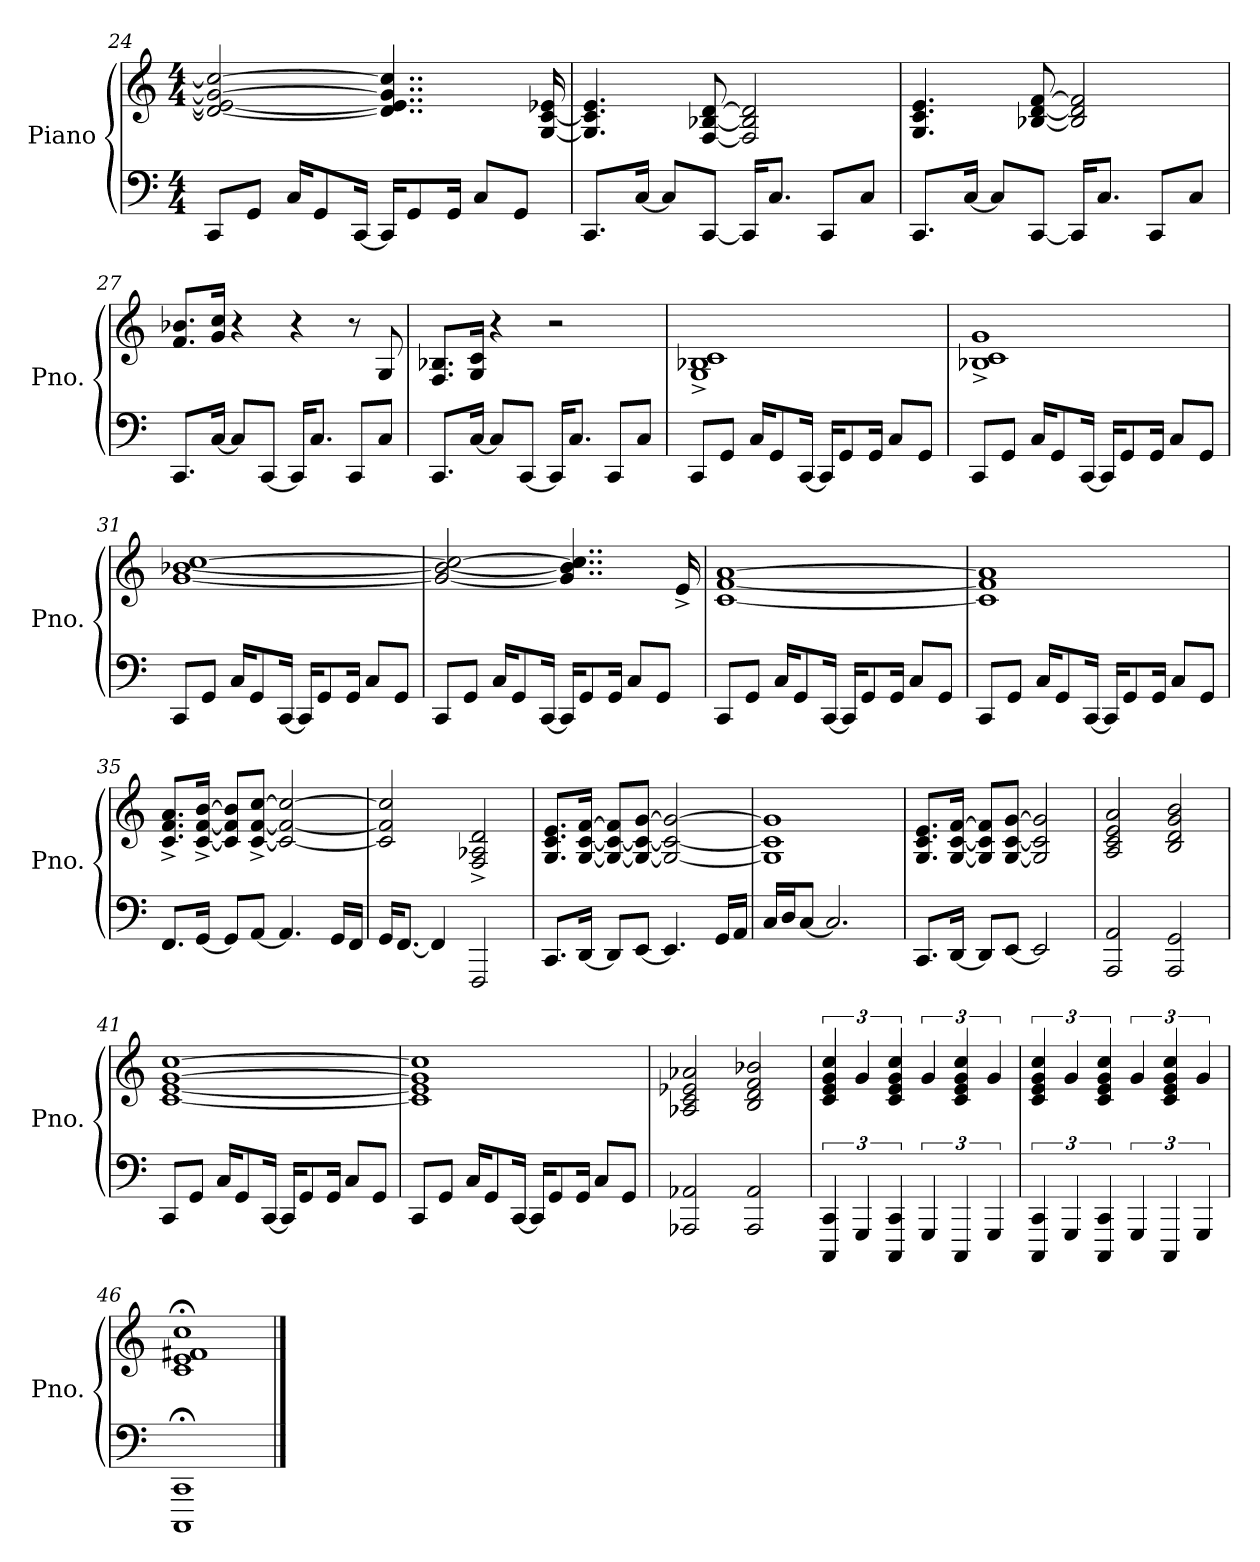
**kern	**kern
*part1	*part1
*staff2	*staff1
*I"Piano	*
*I'Pno.	*
*clefF4	*clefG2
*k[]	*k[]
*M4/4	*M4/4
=24	=24
8CC/L	2d/_ 2e-/_ 2g/_ 2cc/_
8GG/J	.
16C/KL	.
8GG/	.
[16CC/Jk	.
16CC/KL]	4..d/] 4..e-/] 4..g/] 4..cc/]
8GG/	.
16GG/Jk	.
8C/L	.
8GG/J	.
.	[16G/ [16c/ 16e-X/
=25	=25
8.CC/L	4.G/] 4.c/] 4.e/
[16C/Jk	.
8C/L]	.
[8CC/J	[8F/ [8B-X/ [8d/
16CC/KL]	2F/] 2B-/] 2d/]
8.C/J	.
8CC/L	.
8C/J	.
!!LO:LB:g=z
=26	=26
8.CC/L	4.G/ 4.c/ 4.e/
[16C/Jk	.
8C/L]	.
[8CC/J	[8B-X/ [8d/ [8f/
16CC/KL]	2B-/] 2d/] 2f/]
8.C/J	.
8CC/L	.
8C/J	.
=27	=27
8.CC/L	8.f/ 8.b-X/L
[16C/Jk	16g/ 16cc/Jk
8C/L]	4r
[8CC/J	.
16CC/KL]	4r
8.C/J	.
8CC/L	8r
8C/J	8G/
=28	=28
8.CC/L	8.F/ 8.B-X/L
[16C/Jk	16G/ 16c/Jk
8C/L]	4r
[8CC/J	.
16CC/KL]	2r
8.C/J	.
8CC/L	.
8C/J	.
=29	=29
8CC/L	1G^ 1B-X^ 1c^
8GG/J	.
16C/KL	.
8GG/	.
[16CC/Jk	.
16CC/KL]	.
8GG/	.
16GG/Jk	.
8C/L	.
8GG/J	.
!!LO:LB:g=z
=30	=30
8CC/L	1B-X^ 1c^ 1g^
8GG/J	.
16C/KL	.
8GG/	.
[16CC/Jk	.
16CC/KL]	.
8GG/	.
16GG/Jk	.
8C/L	.
8GG/J	.
=31	=31
8CC/L	[1g [1b-X [1cc
8GG/J	.
16C/KL	.
8GG/	.
[16CC/Jk	.
16CC/KL]	.
8GG/	.
16GG/Jk	.
8C/L	.
8GG/J	.
=32	=32
8CC/L	2g/_ 2b-/_ 2cc/_
8GG/J	.
16C/KL	.
8GG/	.
[16CC/Jk	.
16CC/KL]	4..g/] 4..b-/] 4..cc/]
8GG/	.
16GG/Jk	.
8C/L	.
8GG/J	.
.	16e^/
=33	=33
8CC/L	[1c [1f [1a
8GG/J	.
16C/KL	.
8GG/	.
[16CC/Jk	.
16CC/KL]	.
8GG/	.
16GG/Jk	.
8C/L	.
8GG/J	.
!!LO:LB:g=z
=34	=34
8CC/L	1c] 1f] 1a]
8GG/J	.
16C/KL	.
8GG/	.
[16CC/Jk	.
16CC/KL]	.
8GG/	.
16GG/Jk	.
8C/L	.
8GG/J	.
=35	=35
8.FF/L	8.c/^ 8.f/^ 8.a/^L
[16GG/Jk	[16c/^ [16f/^ [16b/^Jk
8GG/L]	8c/] 8f/] 8b/]L
[8AA/J	[8c/^ [8f/^ [8cc/^J
4.AA/]	2c/_ 2f/_ 2cc/_
16GG/LL	.
16FF/JJ	.
=36	=36
16GG/KL	2c/] 2f/] 2cc/]
[8.FF/J	.
4FF/]	.
2FFF/	2F/^ 2A-X/^ 2d/^
=37	=37
8.CC/L	8.G/ 8.c/ 8.e/L
[16DD/Jk	[16G/ [16c/ [16f/Jk
8DD/L]	8G/_ 8c/_ 8f/]L
[8EE/J	8G/_ 8c/_ [8g/J
4.EE/]	2G/_ 2c/_ 2g/_
16GG/LL	.
16AA/JJ	.
=38	=38
16C/LL	1G] 1c] 1g]
16D/J	.
[8C/J	.
2.C/]	.
!!LO:PB:g=z
=39	=39
8.CC/L	8.G/ 8.c/ 8.e/L
[16DD/Jk	[16G/ [16c/ [16f/Jk
8DD/L]	8G/] 8c/] 8f/]L
[8EE/J	[8G/ [8c/ [8g/J
2EE/]	2G/] 2c/] 2g/]
=40	=40
2AAA/ 2AA/	2A/ 2c/ 2e/ 2a/
2AAA/ 2GG/	2B/ 2d/ 2g/ 2b/
=41	=41
8CC/L	[1c [1e [1g [1cc
8GG/J	.
16C/KL	.
8GG/	.
[16CC/Jk	.
16CC/KL]	.
8GG/	.
16GG/Jk	.
8C/L	.
8GG/J	.
=42	=42
8CC/L	1c] 1e] 1g] 1cc]
8GG/J	.
16C/KL	.
8GG/	.
[16CC/Jk	.
16CC/KL]	.
8GG/	.
16GG/Jk	.
8C/L	.
8GG/J	.
=43	=43
2AAA-X/ 2AA-X/	2A-X/ 2c/ 2e-X/ 2a-X/
2AAA-/ 2AA-/	2B/ 2d/ 2f/ 2b-X/
=44	=44
6CCC/ 6CC/	6c/ 6e/ 6g/ 6cc/
6GGG/	6g/
6CCC/ 6CC/	6c/ 6e/ 6g/ 6cc/
6GGG/	6g/
6CCC/	6c/ 6e/ 6g/ 6cc/
6GGG/	6g/
!!LO:LB:g=z
=45	=45
6CCC/ 6CC/	6c/ 6e/ 6g/ 6cc/
6GGG/	6g/
6CCC/ 6CC/	6c/ 6e/ 6g/ 6cc/
6GGG/	6g/
6CCC/	6c/ 6e/ 6g/ 6cc/
6GGG/	6g/
=46	=46
1CCC;< 1CC;<	1c;< 1e;< 1f#X;< 1cc;<
==	==
*-	*-
